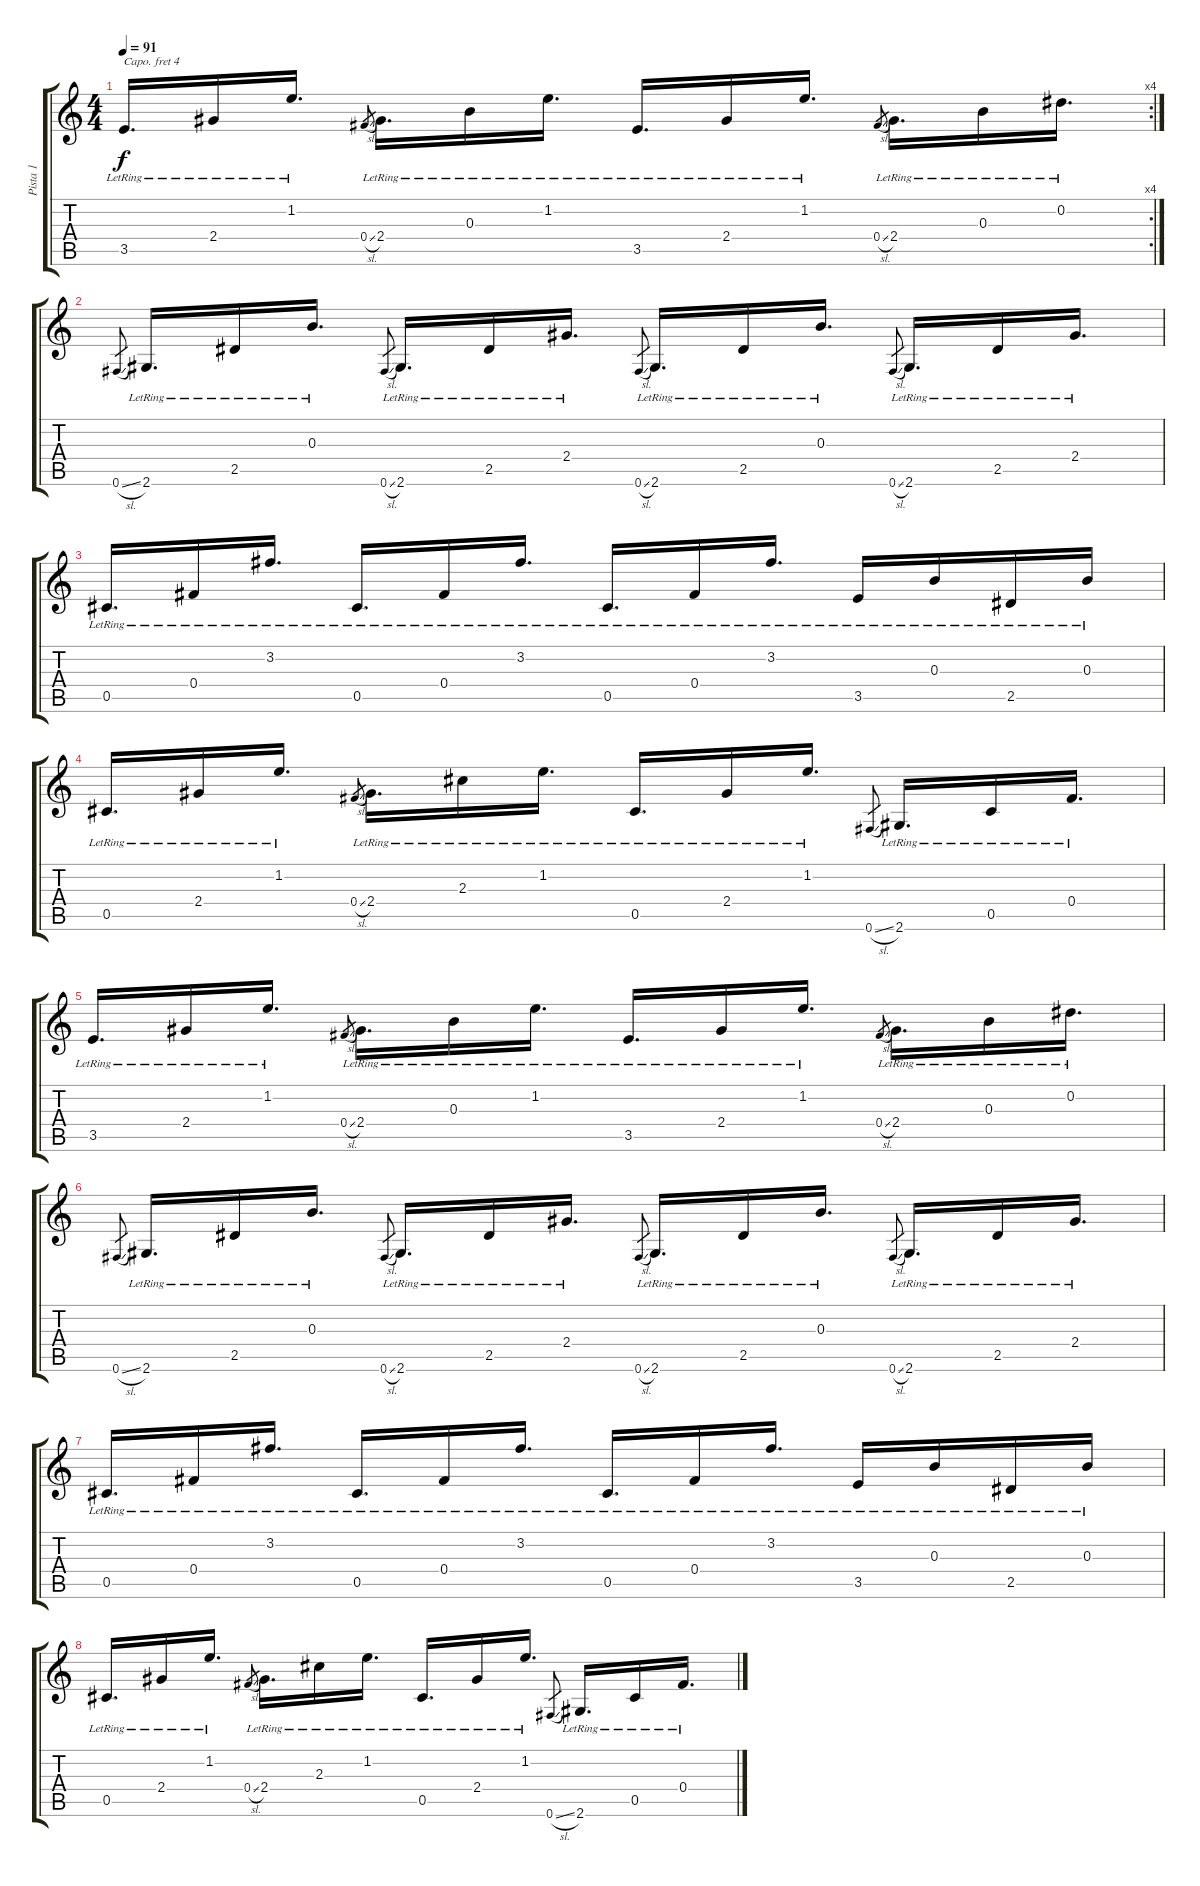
\track ("Pista 1" "Pista 1") {instrument electricguitarclean}
\staff {score tabs}
\capo 4
\tuning (E4 B3 G3 D3 A2 D2) {hide}
\rc 4
\ts (4 4)
\tempo 91
\clef g2
\ks c
3.5{lr}.16{d dy f} 2.4{lr}.16 1.2{lr}.16{d} 0.4{sl}.8{gr} 2.4{lr}.16{d} 0.3{lr}.16 1.2{lr}.16{d} 3.5{lr}.16{d} 2.4{lr}.16 1.2{lr}.16{d} 0.4{sl}.8{gr} 2.4{lr}.16{d} 0.3{lr}.16 0.2{lr}.16{d} |
0.6{sl}.8{gr} 2.6{lr}.16{d} 2.5{lr}.16 0.3{lr}.16{d} 0.6{sl}.8{gr} 2.6{lr}.16{d} 2.5{lr}.16 2.4{lr}.16{d} 0.6{sl}.8{gr} 2.6{lr}.16{d} 2.5{lr}.16 0.3{lr}.16{d} 0.6{sl}.8{gr} 2.6{lr}.16{d} 2.5{lr}.16 2.4{lr}.16{d} |
0.5{lr}.16{d} 0.4{lr}.16 3.2{lr}.16{d} 0.5{lr}.16{d} 0.4{lr}.16 3.2{lr}.16{d} 0.5{lr}.16{d} 0.4{lr}.16 3.2{lr}.16{d} 3.5{lr}.16 0.3{lr}.16 2.5{lr}.16 0.3{lr}.16 |
0.5{lr}.16{d} 2.4{lr}.16 1.2{lr}.16{d} 0.4{sl}.8{gr} 2.4{lr}.16{d} 2.3{lr}.16 1.2{lr}.16{d} 0.5{lr}.16{d} 2.4{lr}.16 1.2{lr}.16{d} 0.6{sl}.8{gr} 2.6{lr}.16{d} 0.5{lr}.16 0.4{lr}.16{d} |
3.5{lr}.16{d} 2.4{lr}.16 1.2{lr}.16{d} 0.4{sl}.8{gr} 2.4{lr}.16{d} 0.3{lr}.16 1.2{lr}.16{d} 3.5{lr}.16{d} 2.4{lr}.16 1.2{lr}.16{d} 0.4{sl}.8{gr} 2.4{lr}.16{d} 0.3{lr}.16 0.2{lr}.16{d} |
0.6{sl}.8{gr} 2.6{lr}.16{d} 2.5{lr}.16 0.3{lr}.16{d} 0.6{sl}.8{gr} 2.6{lr}.16{d} 2.5{lr}.16 2.4{lr}.16{d} 0.6{sl}.8{gr} 2.6{lr}.16{d} 2.5{lr}.16 0.3{lr}.16{d} 0.6{sl}.8{gr} 2.6{lr}.16{d} 2.5{lr}.16 2.4{lr}.16{d} |
0.5{lr}.16{d} 0.4{lr}.16 3.2{lr}.16{d} 0.5{lr}.16{d} 0.4{lr}.16 3.2{lr}.16{d} 0.5{lr}.16{d} 0.4{lr}.16 3.2{lr}.16{d} 3.5{lr}.16 0.3{lr}.16 2.5{lr}.16 0.3{lr}.16 |
0.5{lr}.16{d} 2.4{lr}.16 1.2{lr}.16{d} 0.4{sl}.8{gr} 2.4{lr}.16{d} 2.3{lr}.16 1.2{lr}.16{d} 0.5{lr}.16{d} 2.4{lr}.16 1.2{lr}.16{d} 0.6{sl}.8{gr} 2.6{lr}.16{d} 0.5{lr}.16 0.4{lr}.16{d}
